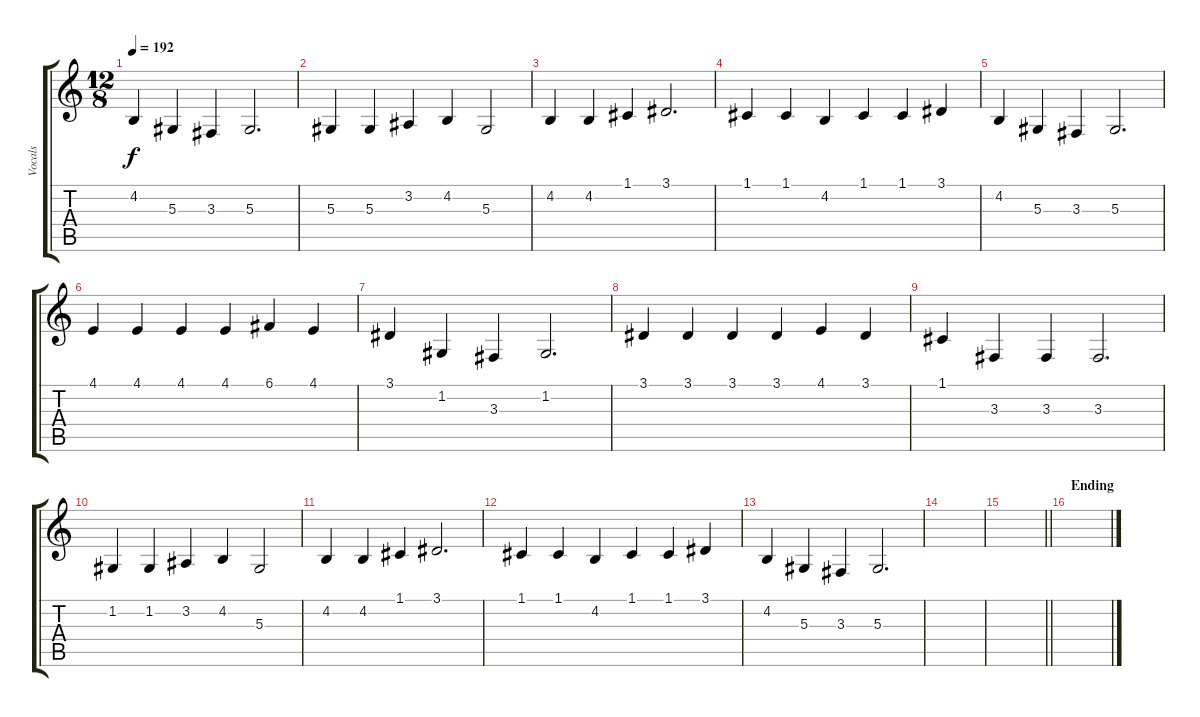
\track ("Vocals" "Vocals") {instrument lead6voice}
\staff {score tabs}
\tuning (C4 G3 Eb3 Bb2 F2 C2) {hide}
\ts (12 8)
\tempo 192
\clef g2
\ks c
4.2.4{dy f} 5.3.4 3.3.4 5.3.2{d} |
5.3.4 5.3.4 3.2.4 4.2.4 5.3.2 |
4.2.4 4.2.4 1.1.4 3.1.2{d} |
1.1.4 1.1.4 4.2.4 1.1.4 1.1.4 3.1.4 |
4.2.4 5.3.4 3.3.4 5.3.2{d} |
4.1.4 4.1.4 4.1.4 4.1.4 6.1.4 4.1.4 |
3.1.4 1.2.4 3.3.4 1.2.2{d} |
3.1.4 3.1.4 3.1.4 3.1.4 4.1.4 3.1.4 |
1.1.4 3.3.4 3.3.4 3.3.2{d} |
1.2.4 1.2.4 3.2.4 4.2.4 5.3.2 |
4.2.4 4.2.4 1.1.4 3.1.2{d} |
1.1.4 1.1.4 4.2.4 1.1.4 1.1.4 3.1.4 |
4.2.4 5.3.4 3.3.4 5.3.2{d} |
|
\barLineRight lightlight
|
\section ("" "Ending")
